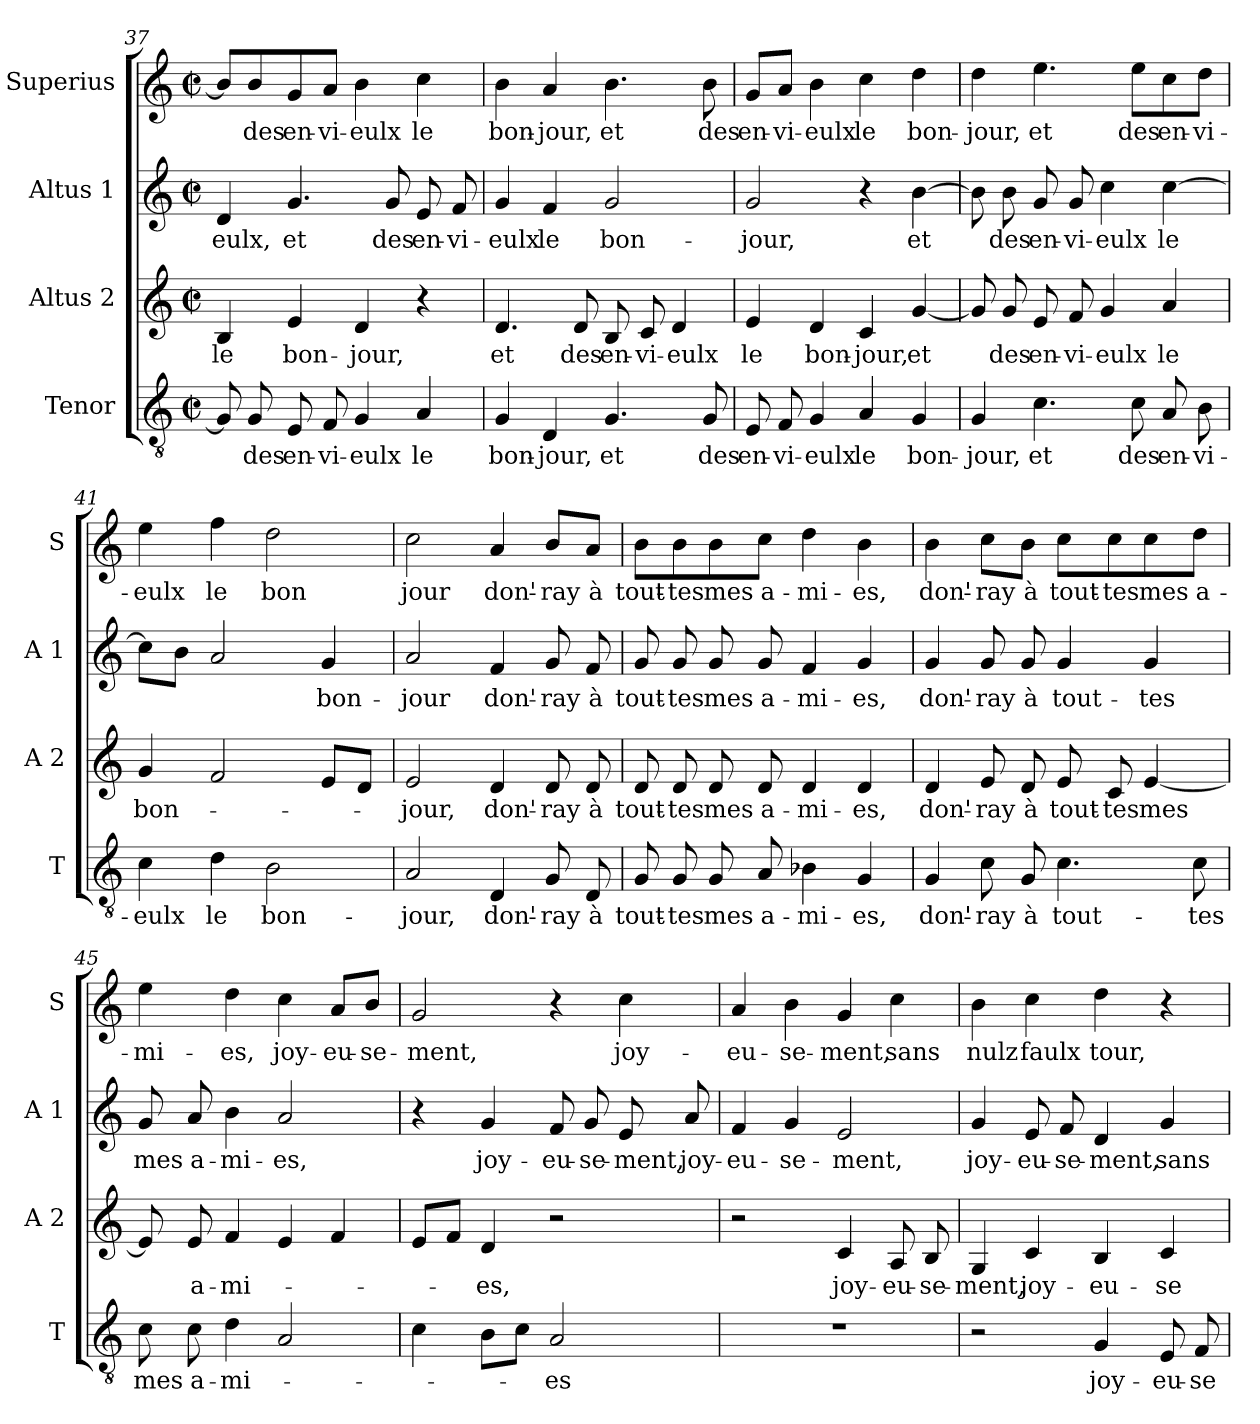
**kern	**text	**kern	**text	**kern	**text	**kern	**text
*part4	*part4	*part3	*part3	*part2	*part2	*part1	*part1
*staff4	*staff4	*staff3	*staff3	*staff2	*staff2	*staff1	*staff1
*I"Tenor	*	*I"Altus 2	*	*I"Altus 1	*	*I"Superius	*
*I'T	*	*I'A 2	*	*I'A 1	*	*I'S	*
!!LO:LB:g=z
*clefGv2	*	*clefG2	*	*clefG2	*	*clefG2	*
*k[]	*	*k[]	*	*k[]	*	*k[]	*
*C:	*	*C:	*	*C:	*	*C:	*
*M2/2	*	*M2/2	*	*M2/2	*	*M2/2	*
*met(c|)	*	*met(c|)	*	*met(c|)	*	*met(c|)	*
=37	=37	=37	=37	=37	=37	=37	=37
8G/]	.	4B/	le	4d/	-eulx,	8b/L]	.
8G/	des	.	.	.	.	8b/	des
8E/	en-	4e/	bon-	4.g/	et	8g/	en-
8F/	-vi-	.	.	.	.	8a/J	-vi-
4G/	-eulx	4d/	-jour,	.	.	4b\	-eulx
.	.	.	.	8g/	des	.	.
4A/	le	4r	.	8e/	en-	4cc\	le
.	.	.	.	8f/	-vi-	.	.
=38	=38	=38	=38	=38	=38	=38	=38
4G/	bon-	4.d/	et	4g/	-eulx	4b\	bon-
4D/	-jour,	.	.	4f/	le	4a/	-jour,
.	.	8d/	des	.	.	.	.
4.G/	et	8B/	en-	2g/	bon-	4.b\	et
.	.	8c/	-vi-	.	.	.	.
.	.	4d/	-eulx	.	.	.	.
8G/	des	.	.	.	.	8b\	des
=39	=39	=39	=39	=39	=39	=39	=39
8E/	en-	4e/	le	2g/	-jour,	8g/L	en-
8F/	-vi-	.	.	.	.	8a/J	-vi-
4G/	-eulx	4d/	bon-	.	.	4b\	-eulx
4A/	le	4c/	-jour,	4r	.	4cc\	le
4G/	bon-	[4g/	et	[4b\	et	4dd\	bon-
=40	=40	=40	=40	=40	=40	=40	=40
4G/	-jour,	8g/]	.	8b\]	.	4dd\	-jour,
.	.	8g/	des	8b\	des	.	.
4.c\	et	8e/	en-	8g/	en-	4.ee\	et
.	.	8f/	-vi-	8g/	-vi-	.	.
.	.	4g/	-eulx	4cc\	-eulx	.	.
8c\	des	.	.	.	.	8ee\L	des
8A/	en-	4a/	le	[4cc\	le	8cc\	en-
8B\	-vi-	.	.	.	.	8dd\J	-vi-
!!LO:LB:g=z
=41	=41	=41	=41	=41	=41	=41	=41
4c\	-eulx	4g/	bon-	8cc\L]	.	4ee\	-eulx
.	.	.	.	8b\J	.	.	.
4d\	le	2f/	.	2a/	.	4ff\	le
2B\	bon-	.	.	.	.	2dd\	bon
.	.	8e/L	.	4g/	bon-	.	.
.	.	8d/J	.	.	.	.	.
=42	=42	=42	=42	=42	=42	=42	=42
2A/	-jour,	2e/	-jour,	2a/	-jour	2cc\	jour
4D/	don'-	4d/	don'-	4f/	don'-	4a/	don'-
8G/	-ray	8d/	-ray	8g/	-ray	8b/L	-ray
8D/	à	8d/	à	8f/	à	8a/J	à
=43	=43	=43	=43	=43	=43	=43	=43
8G/	tout-	8d/	tout-	8g/	tout-	8b\L	tout-
8G/	-tes	8d/	-tes	8g/	-tes	8b\	-tes
8G/	mes	8d/	mes	8g/	mes	8b\	mes
8A/	a-	8d/	a-	8g/	a-	8cc\J	a-
4B-X\	-mi-	4d/	-mi-	4f/	-mi-	4dd\	-mi-
4G/	-es,	4d/	-es,	4g/	-es,	4b\	-es,
=44	=44	=44	=44	=44	=44	=44	=44
4G/	don'-	4d/	don'-	4g/	don'-	4b\	don'-
8c\	-ray	8e/	-ray	8g/	-ray	8cc\L	-ray
8G/	à	8d/	à	8g/	à	8b\J	à
4.c\	tout-	8e/	tout-	4g/	tout-	8cc\L	tout-
.	.	8c/	-tes	.	.	8cc\	-tes
.	.	[4e/	mes	4g/	-tes	8cc\	mes
8c\	-tes	.	.	.	.	8dd\J	a-
!!LO:PB:g=z
=45	=45	=45	=45	=45	=45	=45	=45
8c\	mes	8e/]	.	8g/	mes	4ee\	-mi-
8c\	a-	8e/	a-	8a/	a-	.	.
4d\	-mi-	4f/	-mi-	4b\	-mi-	4dd\	-es,
2A/	.	4e/	.	2a/	-es,	4cc\	joy-
.	.	4f/	.	.	.	8a/L	-eu-
.	.	.	.	.	.	8b/J	-se-
=46	=46	=46	=46	=46	=46	=46	=46
4c\	.	8e/L	.	4r	.	2g/	-ment,
.	.	8f/J	.	.	.	.	.
8B\L	.	4d/	-es,	4g/	joy-	.	.
8c\J	.	.	.	.	.	.	.
2A/	-es	2r	.	8f/	-eu-	4r	.
.	.	.	.	8g/	-se-	.	.
.	.	.	.	8e/	-ment,	4cc\	joy-
.	.	.	.	8a/	joy-	.	.
=47	=47	=47	=47	=47	=47	=47	=47
1r	.	2r	.	4f/	-eu-	4a/	-eu-
.	.	.	.	4g/	-se-	4b\	-se-
.	.	4c/	joy-	2e/	-ment,	4g/	-ment,
.	.	8A/	-eu-	.	.	4cc\	sans
.	.	8B/	-se-	.	.	.	.
=48	=48	=48	=48	=48	=48	=48	=48
2r	.	4G/	-ment,	4g/	joy-	4b\	nulz
.	.	4c/	joy-	8e/	-eu-	4cc\	faulx
.	.	.	.	8f/	-se-	.	.
4G/	joy-	4B/	-eu-	4d/	-ment,	4dd\	tour,
8E/	-eu-	4c/	-se-	4g/	sans	4r	.
8F/	-se-	.	.	.	.	.	.
=	=	=	=	=	=	=	=
*-	*-	*-	*-	*-	*-	*-	*-
